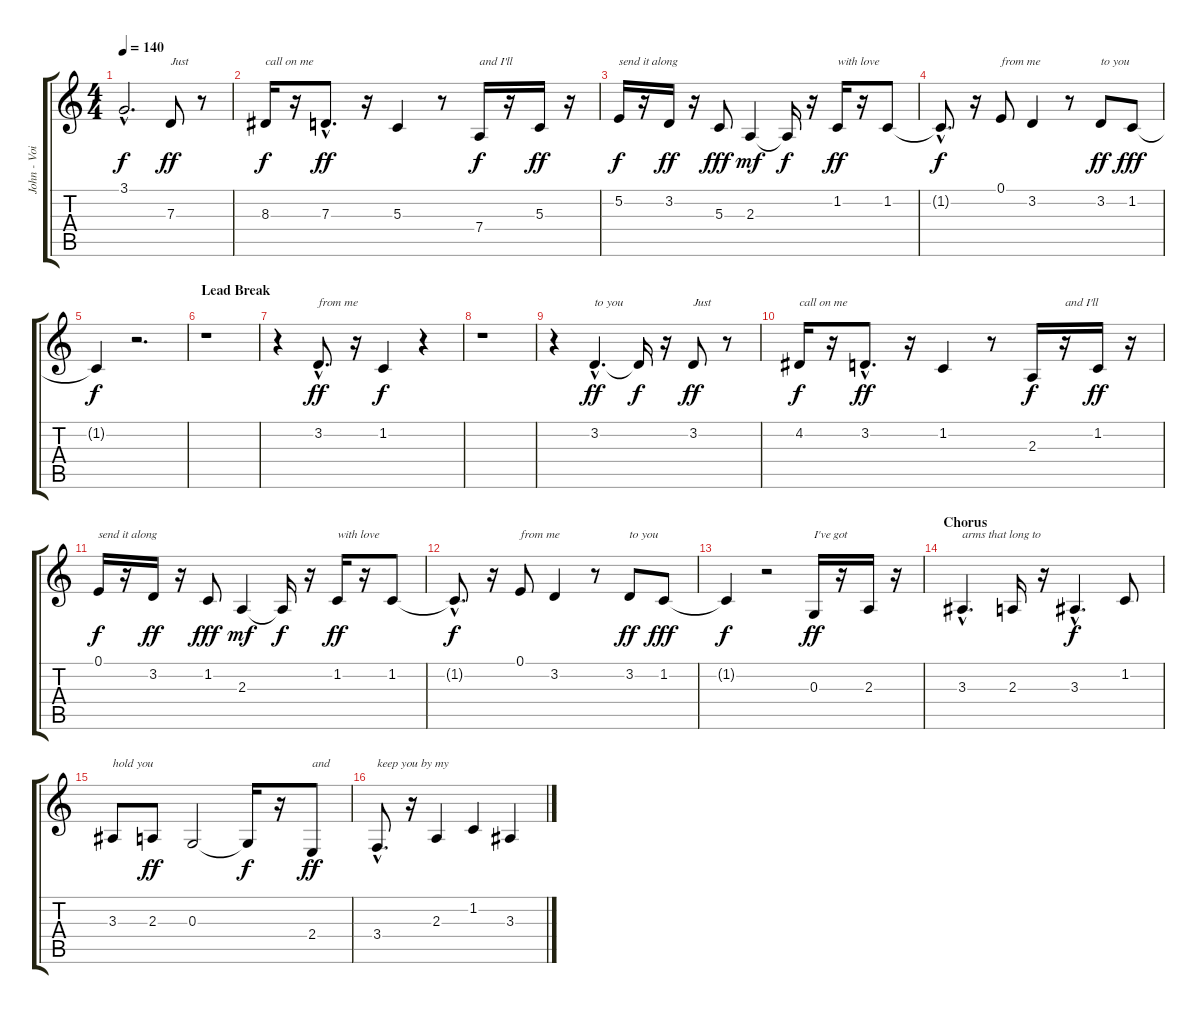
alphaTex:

\track ("John - Voice" "John - Voi") {instrument clarinet}
\staff {score tabs}
\tuning (E4 B3 G3 D3 A2 E2) {hide}
\ts (4 4)
\tempo 140
\clef g2
\ks c
3.1{hac t}.2{d dy f} 7.3.8{txt "Just" dy ff} r.8 |
8.3.16{txt "call on me" dy f} r.16 7.3{hac}.8{d dy ff} r.16 5.3.4 r.8 7.4.16{txt "and I'll" dy f} r.16 5.3.16{dy ff} r.16 |
5.2.16{txt "send it along" dy f} r.16 3.2.16{dy ff} r.16 5.3.8{dy fff} 2.3.4{dy mf} 2.3{t}.16{dy f} r.16 1.2.16{txt "with love" dy ff} r.16 1.2.8 |
1.2{hac t}.8{d dy f} r.16 0.1.8{txt "from me"} 3.2.4 r.8 3.2.8{txt "to you" dy ff} 1.2.8{dy fff} |
1.2{t}.4{dy f} r.2{d} |
\section ("" "Lead Break")
r.1 |
r.4 3.2{hac}.8{d txt "from me" dy ff} r.16 1.2.4{dy f} r.4 |
r.1 |
r.4 3.2{hac}.4{d txt "to you" dy ff} 3.2{t}.16{dy f} r.16 3.2.8{txt "Just" dy ff} r.8 |
4.2.16{txt "call on me" dy f} r.16 3.2{hac}.8{d dy ff} r.16 1.2.4 r.8 2.3.16{dy f} r.16{txt "and I'll"} 1.2.16{dy ff} r.16 |
0.1.16{txt "send it along" dy f} r.16 3.2.16{dy ff} r.16 1.2.8{dy fff} 2.3.4{dy mf} 2.3{t}.16{dy f} r.16 1.2.16{txt "with love" dy ff} r.16 1.2.8 |
1.2{hac t}.8{d dy f} r.16 0.1.8{txt "from me"} 3.2.4 r.8 3.2.8{txt "to you" dy ff} 1.2.8{dy fff} |
1.2{t}.4{dy f} r.2 0.3.16{txt "I've got" dy ff} r.16 2.3.16 r.16 |
\section ("" "Chorus")
3.3{hac}.4{d txt "arms that long to"} 2.3.16 r.16 3.3{hac}.4{d dy f} 1.2.8 |
3.3.8{txt "hold you"} 2.3.8{dy ff} 0.3.2 0.3{t}.16{dy f} r.16 2.4.8{txt "and" dy ff} |
3.4{hac}.8{d txt "keep you by my"} r.16 2.3.4 1.2.4 3.3.4
